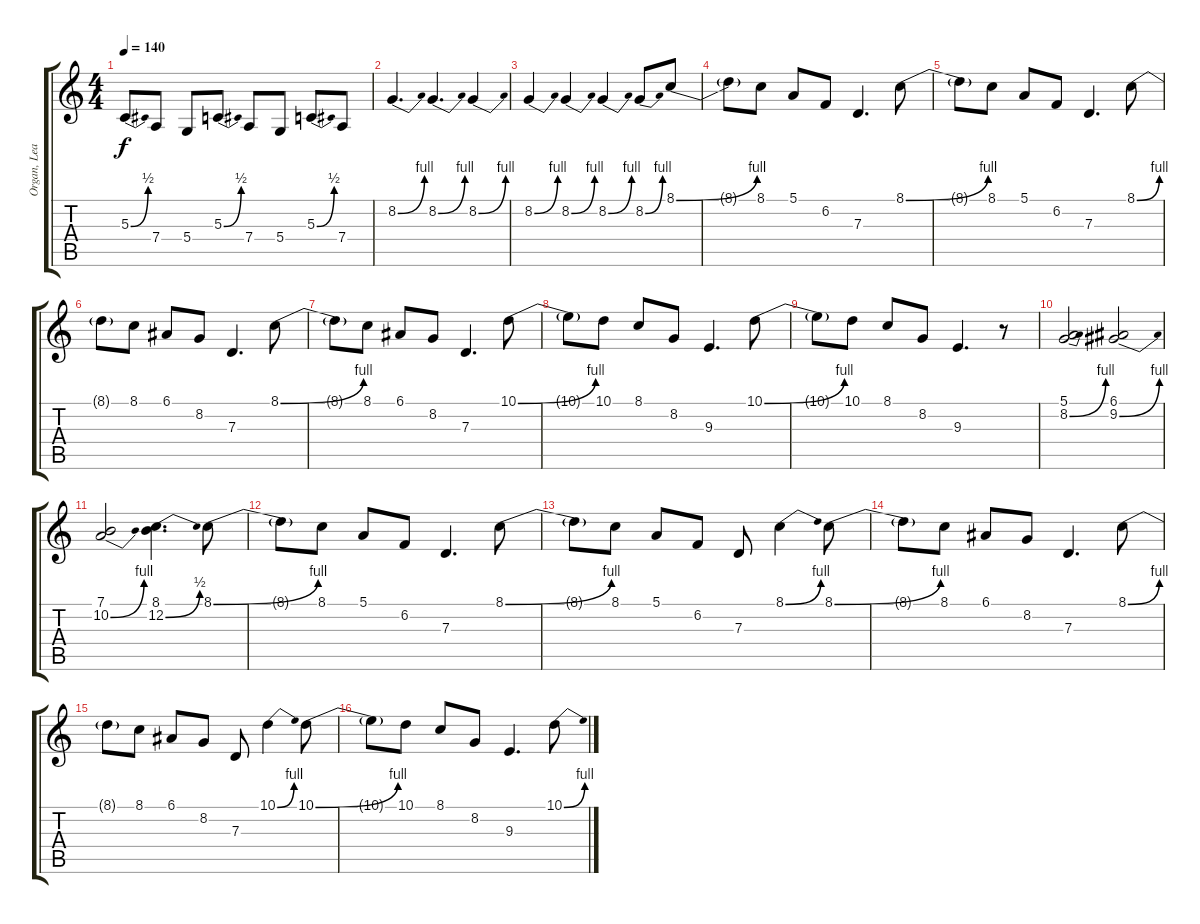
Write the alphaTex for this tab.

\track ("Organ, Lead Guitar - Lord, Blackmore" "Organ, Lea") {instrument rockorgan}
\staff {score tabs}
\tuning (E4 B3 G3 D3 A2 E2) {hide}
\ts (4 4)
\tempo 140
\clef g2
\ks c
5.3{be (bend 0 0 60 2)}.8{dy f} 7.4.8 5.4.8 5.3{be (bend 0 0 60 2)}.8 7.4.8 5.4.8 5.3{be (bend 0 0 60 2)}.8 7.4.8 |
8.2{be (bend 0 0 60 4)}.4{d} 8.2{be (bend 0 0 60 4)}.4{d} 8.2{be (bend 0 0 60 4)}.4 |
8.2{be (bend 0 0 60 4)}.4 8.2{be (bend 0 0 60 4)}.4 8.2{be (bend 0 0 60 4)}.4 8.2{be (bend 0 0 60 4)}.8 8.1{be (bend 0 0 60 4)}.8 |
8.1{t}.8 8.1.8 5.1.8 6.2.8 7.3.4{d} 8.1{be (bend 0 0 60 4)}.8 |
8.1{t}.8 8.1.8 5.1.8 6.2.8 7.3.4{d} 8.1{be (bend 0 0 60 4)}.8 |
8.1{t}.8 8.1.8 6.1.8 8.2.8 7.3.4{d} 8.1{be (bend 0 0 60 4)}.8 |
8.1{t}.8 8.1.8 6.1.8 8.2.8 7.3.4{d} 10.1{be (bend 0 0 60 4)}.8 |
10.1{t}.8 10.1.8 8.1.8 8.2.8 9.3.4{d} 10.1{be (bend 0 0 60 4)}.8 |
10.1{t}.8 10.1.8 8.1.8 8.2.8 9.3.4{d} r.8 |
(5.1 8.2{be (bend 0 0 60 4)}).2 (6.1 9.2{be (bend 0 0 60 4)}).2 |
(7.1 10.2{be (bend 0 0 60 4)}).2 (8.1 12.2{be (bend 0 0 60 2)}).4{d} 8.1{be (bend 0 0 60 4)}.8 |
8.1{t}.8 8.1.8 5.1.8 6.2.8 7.3.4{d} 8.1{be (bend 0 0 60 4)}.8 |
8.1{t}.8 8.1.8 5.1.8 6.2.8 7.3.8 8.1{be (bend 0 0 60 4)}.4 8.1{be (bend 0 0 60 4)}.8 |
8.1{t}.8 8.1.8 6.1.8 8.2.8 7.3.4{d} 8.1{be (bend 0 0 60 4)}.8 |
8.1{t}.8 8.1.8 6.1.8 8.2.8 7.3.8 10.1{be (bend 0 0 60 4)}.4 10.1{be (bend 0 0 60 4)}.8 |
10.1{t}.8 10.1.8 8.1.8 8.2.8 9.3.4{d} 10.1{be (bend 0 0 60 4)}.8
